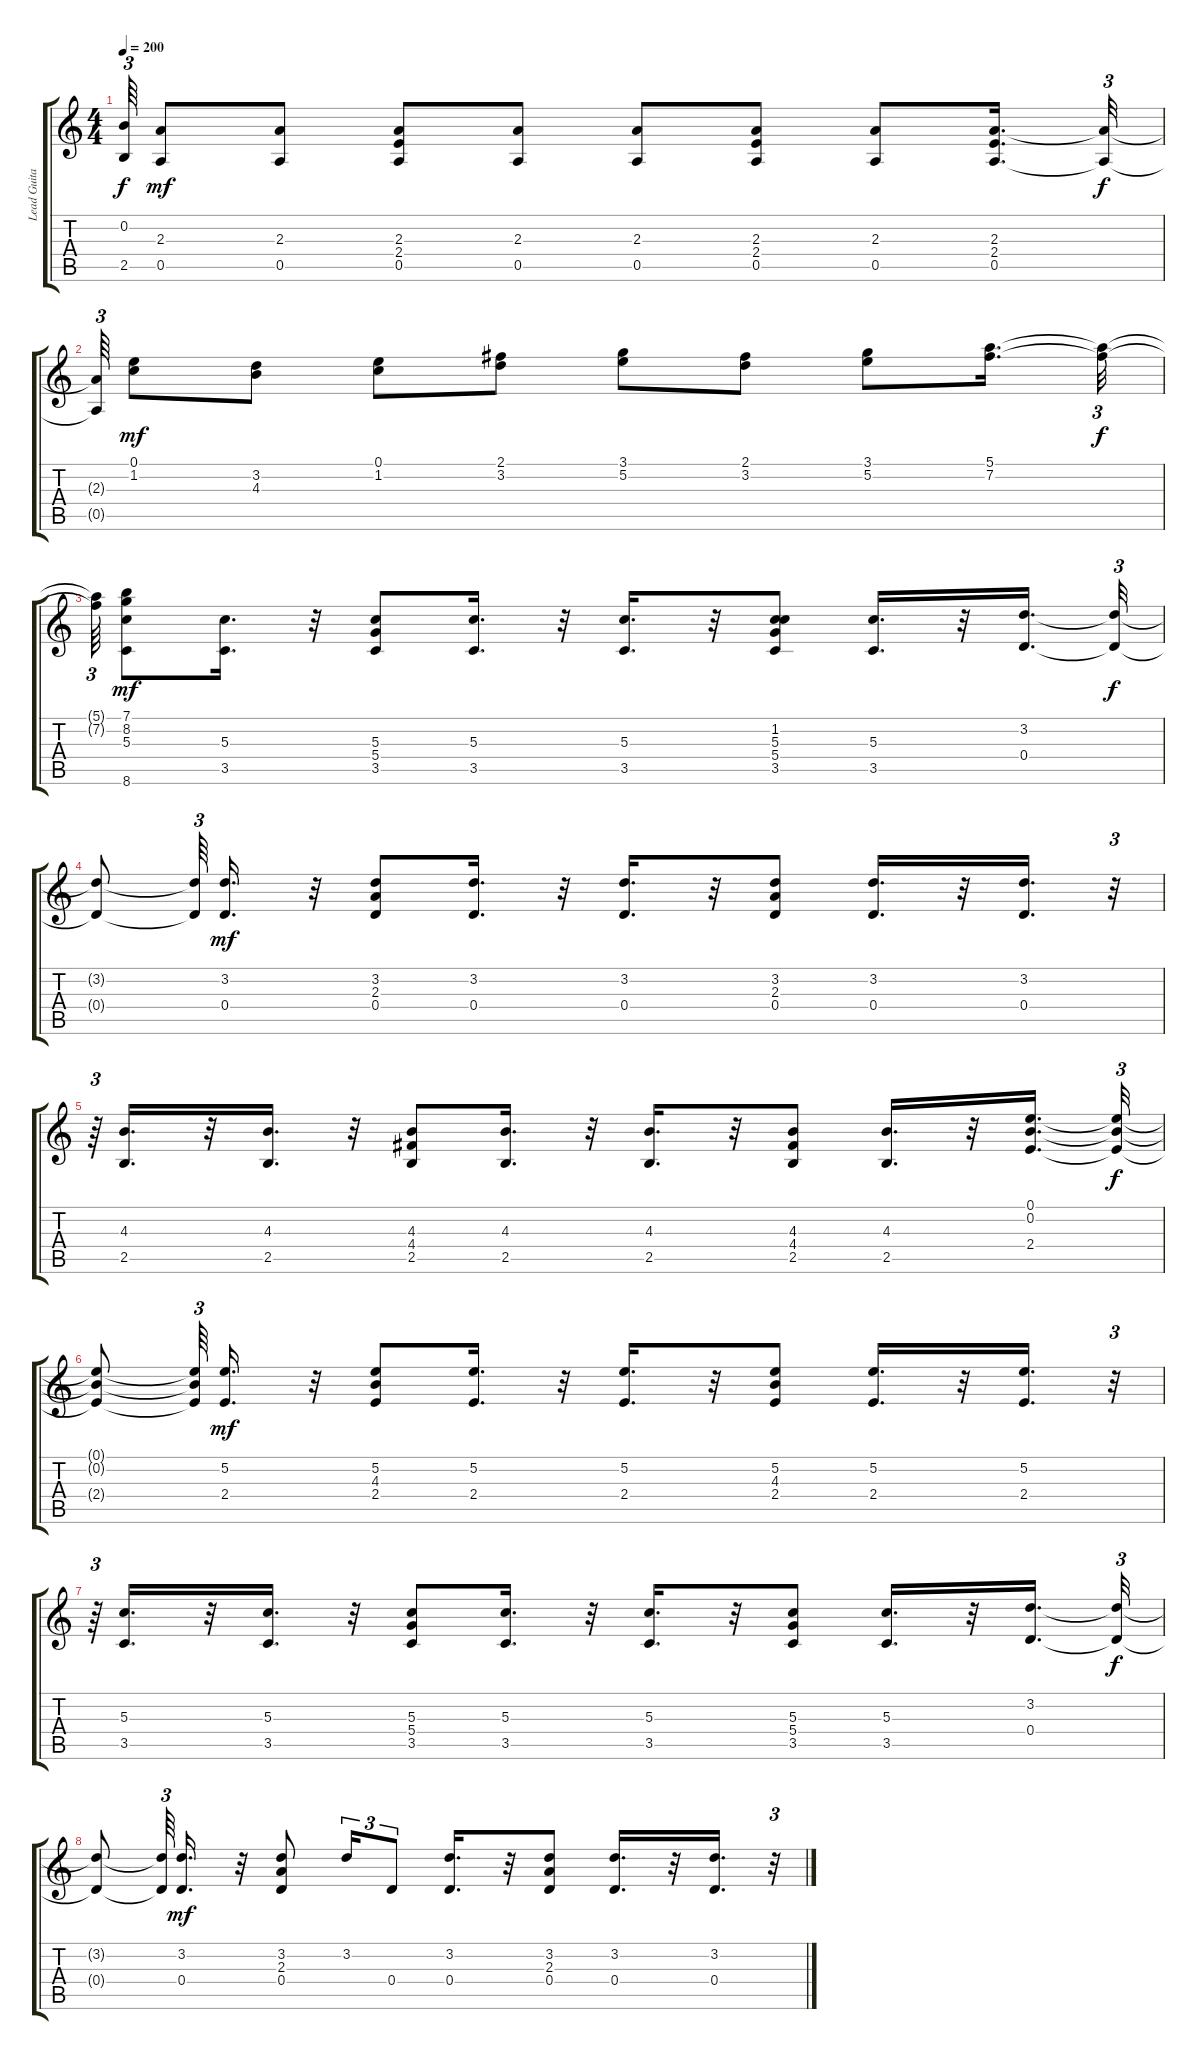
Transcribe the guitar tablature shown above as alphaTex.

\track ("Lead Guitar" "Lead Guita") {instrument overdrivenguitar}
\staff {score tabs}
\tuning (E4 B3 G3 D3 A2 E2) {hide}
\ts (4 4)
\tempo 200
\clef g2
\ks c
(0.2{t} 2.5{t}).64{tu (3 2) dy f} (2.3 0.5).8{dy mf} (2.3 0.5).8 (2.3 2.4 0.5).8 (2.3 0.5).8 (2.3 0.5).8 (2.3 2.4 0.5).8 (2.3 0.5).8 (2.3 2.4 0.5).16{d} (2.3{t} 0.5{t}).32{tu (3 2) dy f} |
(2.3{t} 0.5{t}).64{tu (3 2)} (0.1 1.2).8{dy mf} (3.2 4.3).8 (0.1 1.2).8 (2.1 3.2).8 (3.1 5.2).8 (2.1 3.2).8 (3.1 5.2).8 (5.1 7.2).16{d} (5.1{t} 7.2{t}).32{tu (3 2) dy f} |
(5.1{t} 7.2{t}).64{tu (3 2)} (7.1 8.2 5.3 8.6).8{dy mf} (5.3 3.5).16{d} r.32 (5.3 5.4 3.5).8 (5.3 3.5).16{d} r.32 (5.3 3.5).16{d} r.32 (1.2 5.3 5.4 3.5).8 (5.3 3.5).16{d} r.32 (3.2 0.4).16{d} (3.2{t} 0.4{t}).32{tu (3 2) dy f} |
(3.2{t} 0.4{t}).8 (3.2{t} 0.4{t}).64{tu (3 2) beam splitsecondary} (3.2 0.4).16{d dy mf} r.32 (3.2 2.3 0.4).8 (3.2 0.4).16{d} r.32 (3.2 0.4).16{d} r.32 (3.2 2.3 0.4).8 (3.2 0.4).16{d} r.32 (3.2 0.4).16{d} r.32{tu (3 2)} |
r.64{tu (3 2)} (4.3 2.5).16{d} r.32 (4.3 2.5).16{d} r.32 (4.3 4.4 2.5).8 (4.3 2.5).16{d} r.32 (4.3 2.5).16{d} r.32 (4.3 4.4 2.5).8 (4.3 2.5).16{d} r.32 (0.1 0.2 2.4).16{d} (0.1{t} 0.2{t} 2.4{t}).32{tu (3 2) dy f} |
(0.1{t} 0.2{t} 2.4{t}).8 (0.1{t} 0.2{t} 2.4{t}).64{tu (3 2) beam splitsecondary} (5.2 2.4).16{d dy mf} r.32 (5.2 4.3 2.4).8 (5.2 2.4).16{d} r.32 (5.2 2.4).16{d} r.32 (5.2 4.3 2.4).8 (5.2 2.4).16{d} r.32 (5.2 2.4).16{d} r.32{tu (3 2)} |
r.64{tu (3 2)} (5.3 3.5).16{d} r.32 (5.3 3.5).16{d} r.32 (5.3 5.4 3.5).8 (5.3 3.5).16{d} r.32 (5.3 3.5).16{d} r.32 (5.3 5.4 3.5).8 (5.3 3.5).16{d} r.32 (3.2 0.4).16{d} (3.2{t} 0.4{t}).32{tu (3 2) dy f} |
(3.2{t} 0.4{t}).8 (3.2{t} 0.4{t}).64{tu (3 2) beam splitsecondary} (3.2 0.4).16{d dy mf} r.32 (3.2 2.3 0.4).8 3.2.16{tu (3 2)} 0.4.8{tu (3 2)} (3.2 0.4).16{d} r.32 (3.2 2.3 0.4).8 (3.2 0.4).16{d} r.32 (3.2 0.4).16{d} r.32{tu (3 2)}
